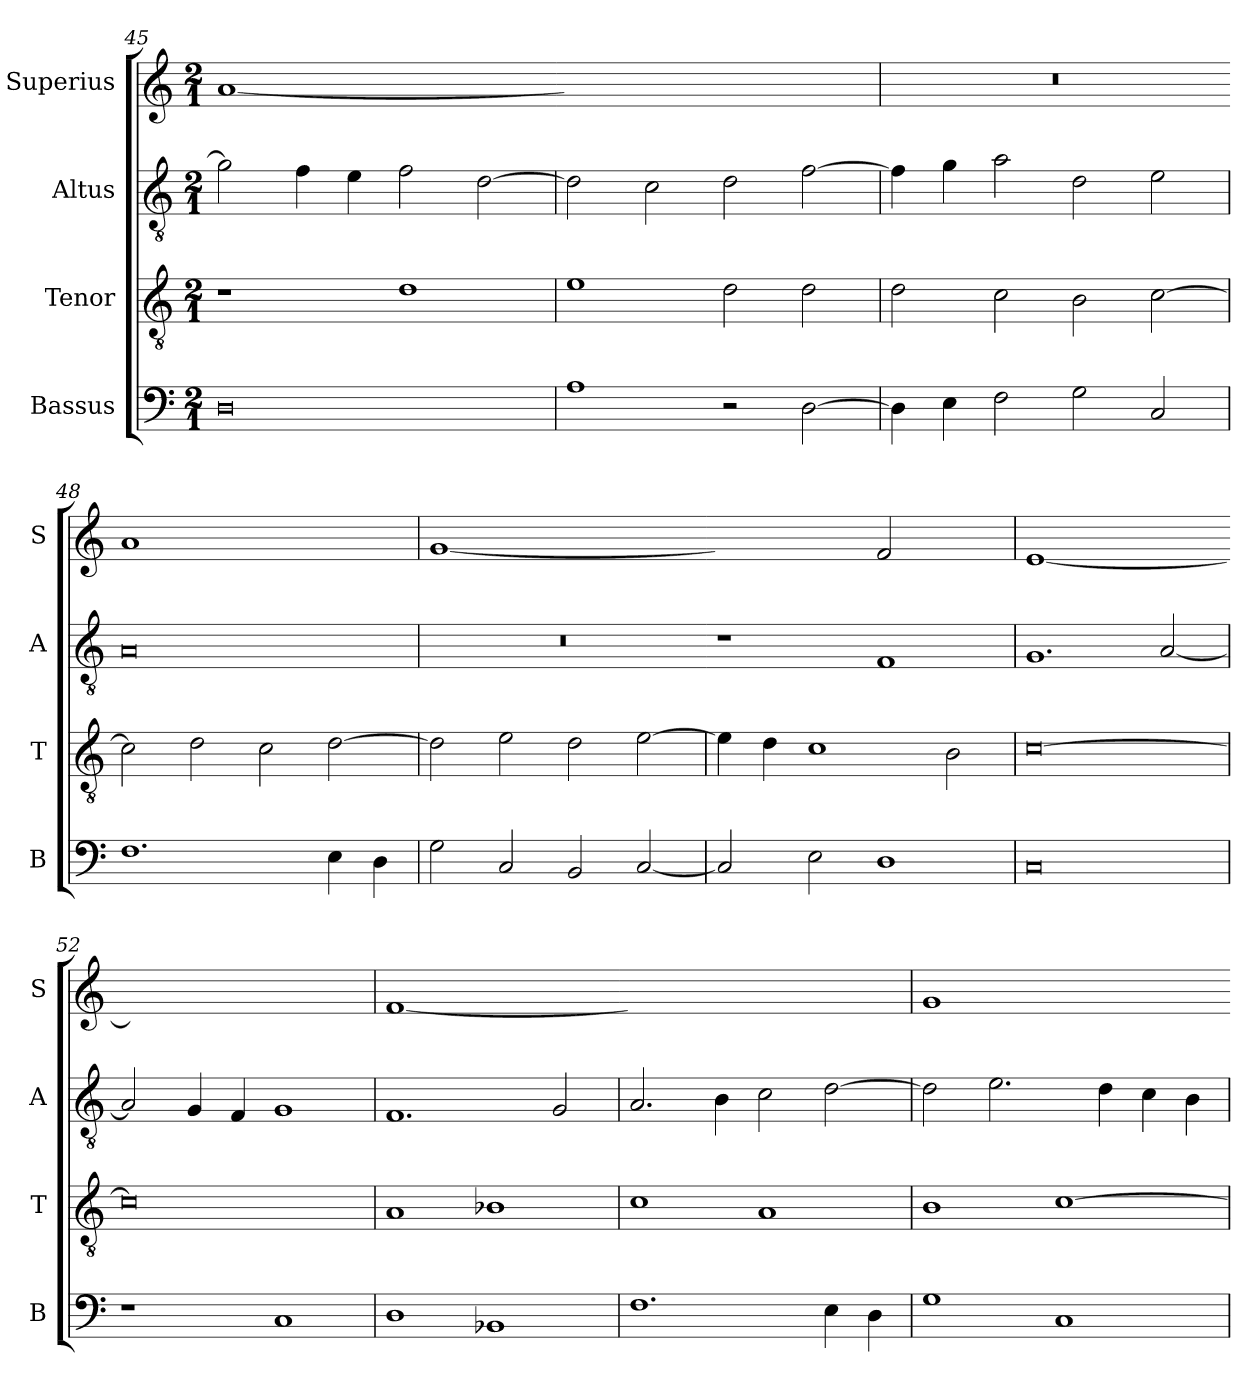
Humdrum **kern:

**kern	**kern	**kern	**kern
*part4	*part3	*part2	*part1
*staff4	*staff3	*staff2	*staff1
*I"Bassus	*I"Tenor	*I"Altus	*I"Superius
*I'B	*I'T	*I'A	*I'S
*clefF4	*clefGv2	*clefGv2	*clefG2
*k[]	*k[]	*k[]	*k[]
*M2/1	*M2/1	*M2/1	*M2/1
=45	=45	=45	=45
!	!	!	!LO:N:vis=1
0D	1r	2g\]	[0a
.	.	4f\	.
.	.	4e\	.
.	1d	2f\	.
.	.	[2d\	.
=46	=46	=46	=46-
!	!	!	!LO:N:vis=1
1A	1e	2d\]	0ayy]
.	.	2c\	.
2r	2d\	2d\	.
[2D\	2d\	[2f\	.
=47	=47	=47	=47
!	!	!	!LO:N:vis=1
4D\]	2d\	4f\]	0r
4E\	.	4g\	.
2F\	2c\	2a\	.
2G\	2B\	2d\	.
2C/	[2c\	2e\	.
=48	=48	=48	=48-
!	!	!	!LO:N:vis=1
1.F	2c\]	0A	0a
.	2d\	.	.
.	2c\	.	.
4E\	[2d\	.	.
4D\	.	.	.
=49	=49	=49	=49
!	!	!	!LO:N:vis=1
2G\	2d\]	0r	[0g
2C/	2e\	.	.
2BB/	2d\	.	.
[2C/	[2e\	.	.
=50	=50	=50	=50-
!	!	!	!LO:N:vis=2
2C/]	4e\]	1r	1gyy]
.	4d\	.	.
2E\	1c	.	.
!	!	!	!LO:N:vis=2
1D	.	1F	1f
.	2B\	.	.
=51	=51	=51	=51
!	!	!	!LO:N:vis=1
0C	[0c	1.G	[0e
.	.	[2A/	.
=52	=52	=52	=52-
!	!	!	!LO:N:vis=1
1r	0c]	2A/]	0eyy]
.	.	4G/	.
.	.	4F/	.
1C	.	1G	.
=53	=53	=53	=53
!	!	!	!LO:N:vis=1
1D	1A	1.F	[0f
1BB-X	1B-X	.	.
.	.	2G/	.
=54	=54	=54	=54-
!	!	!	!LO:N:vis=1
1.F	1c	2.A/	0fyy]
.	.	4B\	.
.	1A	2c\	.
4E\	.	[2d\	.
4D\	.	.	.
=55	=55	=55	=55
!	!	!	!LO:N:vis=1
1G	1B	2d\]	0g
.	.	2.e\	.
1C	[1c	.	.
.	.	4d\	.
.	.	4c\	.
.	.	4B\	.
=	=	=	=-
*-	*-	*-	*-
